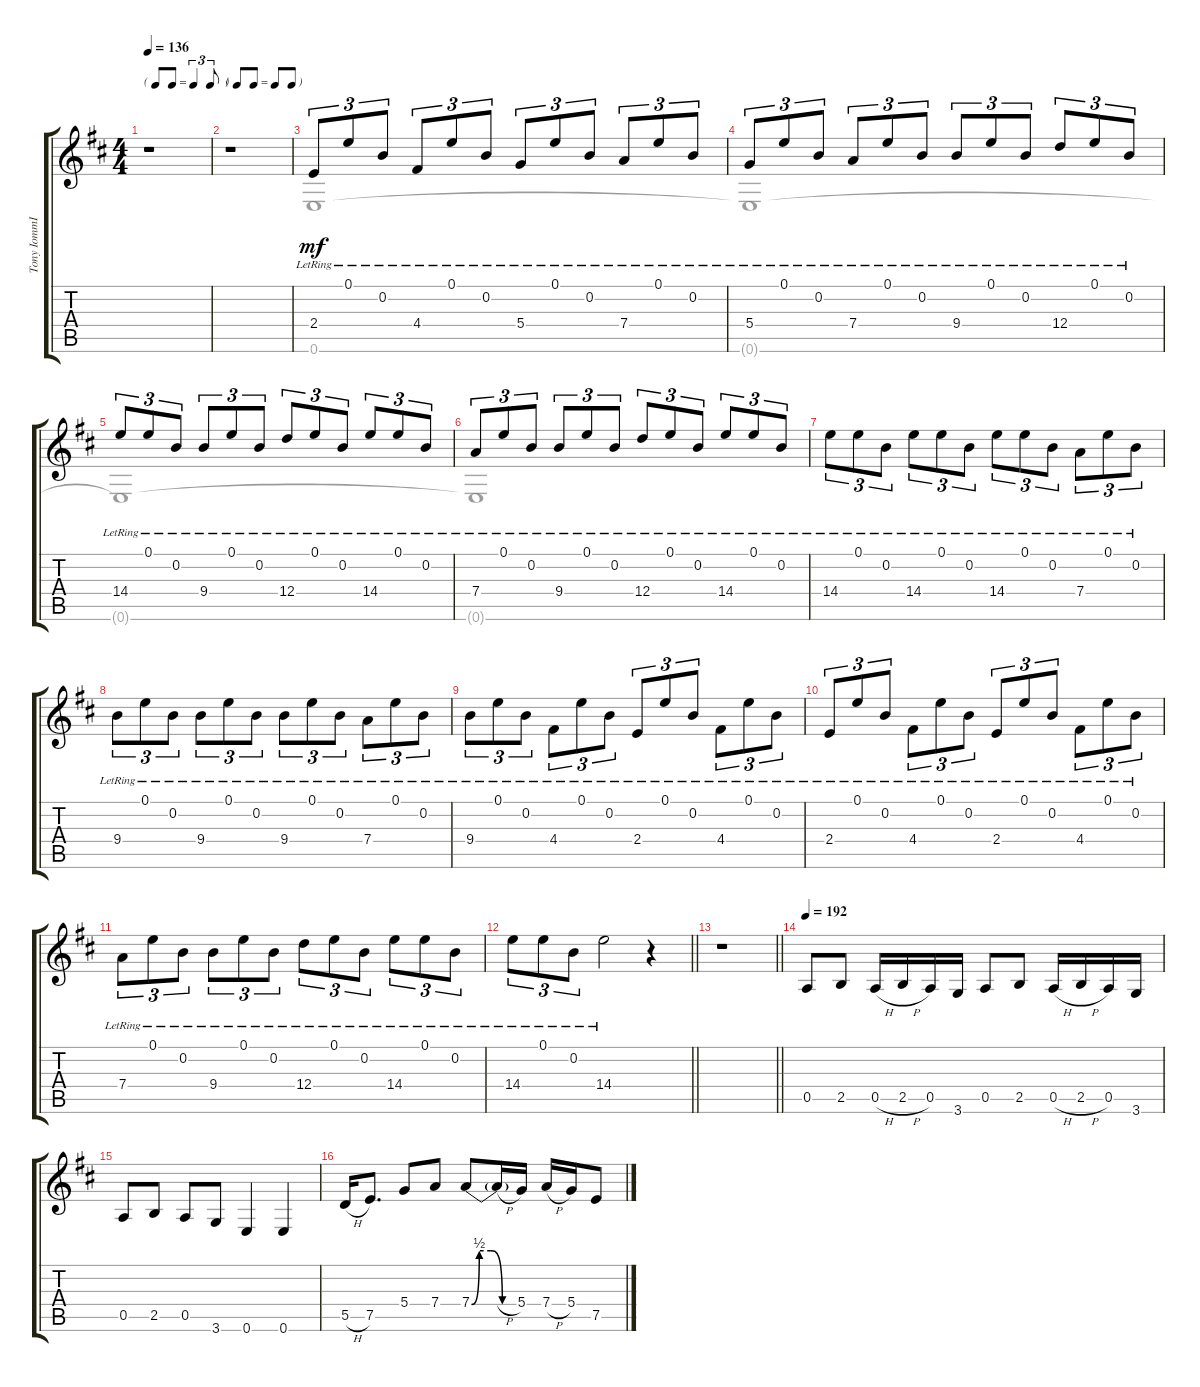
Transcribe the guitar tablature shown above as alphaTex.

\track ("Tony IommI Acoustic" "Tony IommI") {instrument acousticguitarnylon}
\staff {score tabs}
\tuning (E4 B3 G3 D3 A2 E2) {hide}
\voice
\ts (4 4)
\tf triplet8th
\tempo 136
\clef g2
\ks d
r.1{dy mf} |
\tf none
r.1 |
2.4{lr}.8{tu (3 2)} 0.1{lr}.8{tu (3 2)} 0.2{lr}.8{tu (3 2)} 4.4{lr}.8{tu (3 2)} 0.1{lr}.8{tu (3 2)} 0.2{lr}.8{tu (3 2)} 5.4{lr}.8{tu (3 2)} 0.1{lr}.8{tu (3 2)} 0.2{lr}.8{tu (3 2)} 7.4{lr}.8{tu (3 2)} 0.1{lr}.8{tu (3 2)} 0.2{lr}.8{tu (3 2)} |
5.4{lr}.8{tu (3 2)} 0.1{lr}.8{tu (3 2)} 0.2{lr}.8{tu (3 2)} 7.4{lr}.8{tu (3 2)} 0.1{lr}.8{tu (3 2)} 0.2{lr}.8{tu (3 2)} 9.4{lr}.8{tu (3 2)} 0.1{lr}.8{tu (3 2)} 0.2{lr}.8{tu (3 2)} 12.4{lr}.8{tu (3 2)} 0.1{lr}.8{tu (3 2)} 0.2{lr}.8{tu (3 2)} |
14.4{lr}.8{tu (3 2)} 0.1{lr}.8{tu (3 2)} 0.2{lr}.8{tu (3 2)} 9.4{lr}.8{tu (3 2)} 0.1{lr}.8{tu (3 2)} 0.2{lr}.8{tu (3 2)} 12.4{lr}.8{tu (3 2)} 0.1{lr}.8{tu (3 2)} 0.2{lr}.8{tu (3 2)} 14.4{lr}.8{tu (3 2)} 0.1{lr}.8{tu (3 2)} 0.2{lr}.8{tu (3 2)} |
7.4{lr}.8{tu (3 2)} 0.1{lr}.8{tu (3 2)} 0.2{lr}.8{tu (3 2)} 9.4{lr}.8{tu (3 2)} 0.1{lr}.8{tu (3 2)} 0.2{lr}.8{tu (3 2)} 12.4{lr}.8{tu (3 2)} 0.1{lr}.8{tu (3 2)} 0.2{lr}.8{tu (3 2)} 14.4{lr}.8{tu (3 2)} 0.1{lr}.8{tu (3 2)} 0.2{lr}.8{tu (3 2)} |
14.4{lr}.8{tu (3 2)} 0.1{lr}.8{tu (3 2)} 0.2{lr}.8{tu (3 2)} 14.4{lr}.8{tu (3 2)} 0.1{lr}.8{tu (3 2)} 0.2{lr}.8{tu (3 2)} 14.4{lr}.8{tu (3 2)} 0.1{lr}.8{tu (3 2)} 0.2{lr}.8{tu (3 2)} 7.4{lr}.8{tu (3 2)} 0.1{lr}.8{tu (3 2)} 0.2{lr}.8{tu (3 2)} |
9.4{lr}.8{tu (3 2)} 0.1{lr}.8{tu (3 2)} 0.2{lr}.8{tu (3 2)} 9.4{lr}.8{tu (3 2)} 0.1{lr}.8{tu (3 2)} 0.2{lr}.8{tu (3 2)} 9.4{lr}.8{tu (3 2)} 0.1{lr}.8{tu (3 2)} 0.2{lr}.8{tu (3 2)} 7.4{lr}.8{tu (3 2)} 0.1{lr}.8{tu (3 2)} 0.2{lr}.8{tu (3 2)} |
9.4{lr}.8{tu (3 2)} 0.1{lr}.8{tu (3 2)} 0.2{lr}.8{tu (3 2)} 4.4{lr}.8{tu (3 2)} 0.1{lr}.8{tu (3 2)} 0.2{lr}.8{tu (3 2)} 2.4{lr}.8{tu (3 2)} 0.1{lr}.8{tu (3 2)} 0.2{lr}.8{tu (3 2)} 4.4{lr}.8{tu (3 2)} 0.1{lr}.8{tu (3 2)} 0.2{lr}.8{tu (3 2)} |
2.4{lr}.8{tu (3 2)} 0.1{lr}.8{tu (3 2)} 0.2{lr}.8{tu (3 2)} 4.4{lr}.8{tu (3 2)} 0.1{lr}.8{tu (3 2)} 0.2{lr}.8{tu (3 2)} 2.4{lr}.8{tu (3 2)} 0.1{lr}.8{tu (3 2)} 0.2{lr}.8{tu (3 2)} 4.4{lr}.8{tu (3 2)} 0.1{lr}.8{tu (3 2)} 0.2{lr}.8{tu (3 2)} |
7.4{lr}.8{tu (3 2)} 0.1{lr}.8{tu (3 2)} 0.2{lr}.8{tu (3 2)} 9.4{lr}.8{tu (3 2)} 0.1{lr}.8{tu (3 2)} 0.2{lr}.8{tu (3 2)} 12.4{lr}.8{tu (3 2)} 0.1{lr}.8{tu (3 2)} 0.2{lr}.8{tu (3 2)} 14.4{lr}.8{tu (3 2)} 0.1{lr}.8{tu (3 2)} 0.2{lr}.8{tu (3 2)} |
\barLineRight lightlight
14.4{lr}.8{tu (3 2)} 0.1{lr}.8{tu (3 2)} 0.2{lr}.8{tu (3 2)} 14.4{lr}.2 r.4 |
\barLineRight lightlight
r.1 |
\tempo 192
0.5.8 2.5.8 0.5{h}.16 2.5{h}.16 0.5.16 3.6.16 0.5.8 2.5.8 0.5{h}.16 2.5{h}.16 0.5.16 3.6.16 |
0.5.8 2.5.8 0.5.8 3.6.8 0.6.4 0.6.4 |
5.5{h}.16 7.5.8{d} 5.4.8 7.4.8 7.4{be (custom 0 0 10 2 25 2 40 0 60 0)}.8 7.4{h t}.16 5.4.16 7.4{h}.16 5.4.16 7.5.8
\voice
\clef g2
\ottava regular
\simile none
\ks d
|
|
0.6.1 |
0.6{t}.1 |
0.6{t}.1 |
0.6{t}.1 |
|
|
|
|
|
\barLineRight lightlight
|
\barLineRight lightlight
|
|
|
